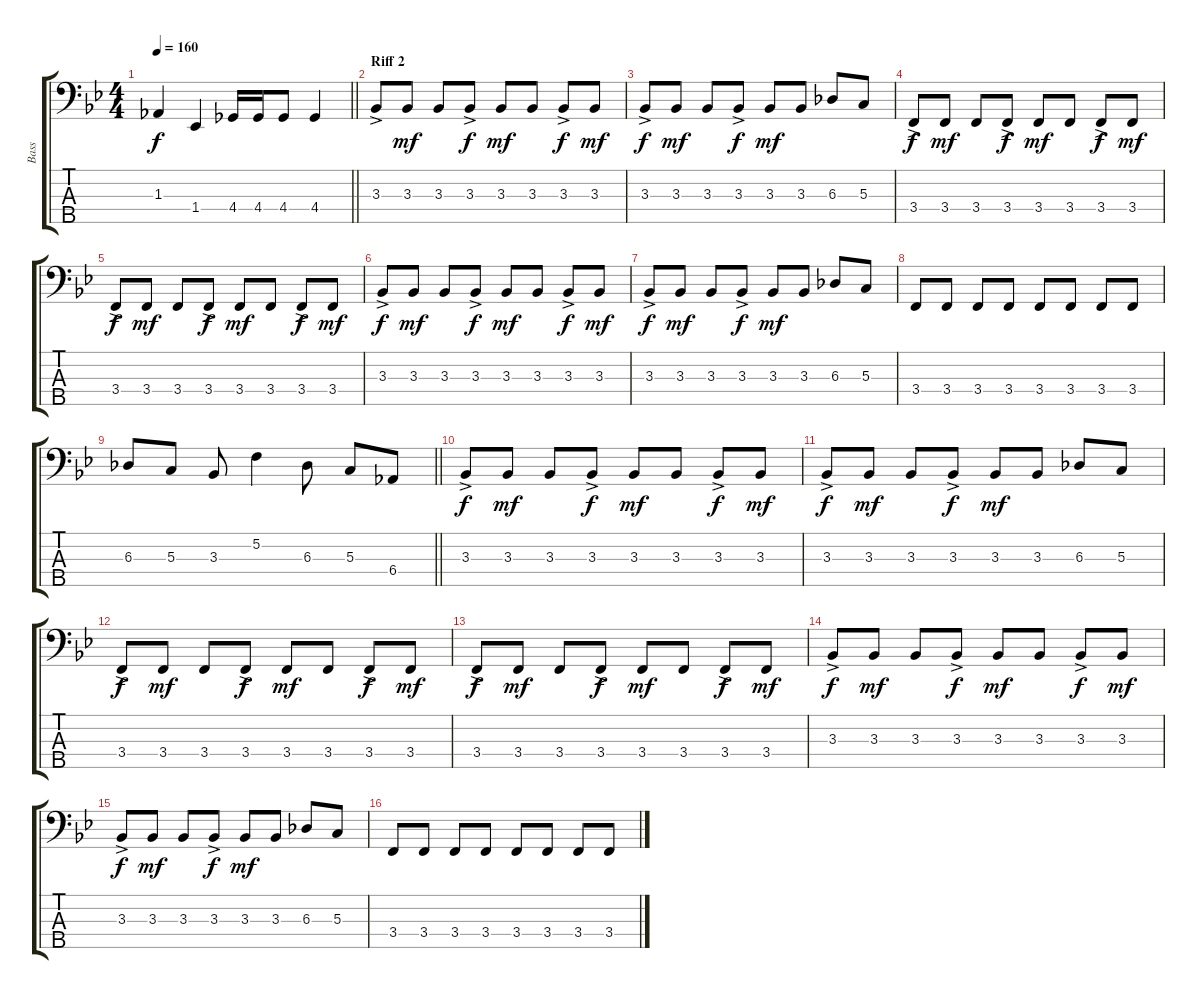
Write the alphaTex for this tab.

\track ("Bass" "Bass") {instrument electricbassfinger}
\staff {score tabs}
\tuning (F2 C2 G1 D1 A0) {hide}
\ts (4 4)
\tempo 160
\clef f4
\barLineRight lightlight
\ks bb
1.3.4{dy f} 1.4.4 4.4.16 4.4.16 4.4.8 4.4.4 |
\section ("" "Riff 2")
3.3{ac}.8 3.3.8{dy mf} 3.3.8 3.3{ac}.8{dy f} 3.3.8{dy mf} 3.3.8 3.3{ac}.8{dy f} 3.3.8{dy mf} |
3.3{ac}.8{dy f} 3.3.8{dy mf} 3.3.8 3.3{ac}.8{dy f} 3.3.8{dy mf} 3.3.8 6.3.8 5.3.8 |
3.4{ac}.8{dy f} 3.4.8{dy mf} 3.4.8 3.4{ac}.8{dy f} 3.4.8{dy mf} 3.4.8 3.4{ac}.8{dy f} 3.4.8{dy mf} |
3.4{ac}.8{dy f} 3.4.8{dy mf} 3.4.8 3.4{ac}.8{dy f} 3.4.8{dy mf} 3.4.8 3.4{ac}.8{dy f} 3.4.8{dy mf} |
3.3{ac}.8{dy f} 3.3.8{dy mf} 3.3.8 3.3{ac}.8{dy f} 3.3.8{dy mf} 3.3.8 3.3{ac}.8{dy f} 3.3.8{dy mf} |
3.3{ac}.8{dy f} 3.3.8{dy mf} 3.3.8 3.3{ac}.8{dy f} 3.3.8{dy mf} 3.3.8 6.3.8 5.3.8 |
3.4.8 3.4.8 3.4.8 3.4.8 3.4.8 3.4.8 3.4.8 3.4.8 |
\barLineRight lightlight
6.3.8 5.3.8 3.3.8 5.2.4 6.3.8 5.3.8 6.4.8 |
3.3{ac}.8{dy f} 3.3.8{dy mf} 3.3.8 3.3{ac}.8{dy f} 3.3.8{dy mf} 3.3.8 3.3{ac}.8{dy f} 3.3.8{dy mf} |
3.3{ac}.8{dy f} 3.3.8{dy mf} 3.3.8 3.3{ac}.8{dy f} 3.3.8{dy mf} 3.3.8 6.3.8 5.3.8 |
3.4{ac}.8{dy f} 3.4.8{dy mf} 3.4.8 3.4{ac}.8{dy f} 3.4.8{dy mf} 3.4.8 3.4{ac}.8{dy f} 3.4.8{dy mf} |
3.4{ac}.8{dy f} 3.4.8{dy mf} 3.4.8 3.4{ac}.8{dy f} 3.4.8{dy mf} 3.4.8 3.4{ac}.8{dy f} 3.4.8{dy mf} |
3.3{ac}.8{dy f} 3.3.8{dy mf} 3.3.8 3.3{ac}.8{dy f} 3.3.8{dy mf} 3.3.8 3.3{ac}.8{dy f} 3.3.8{dy mf} |
3.3{ac}.8{dy f} 3.3.8{dy mf} 3.3.8 3.3{ac}.8{dy f} 3.3.8{dy mf} 3.3.8 6.3.8 5.3.8 |
3.4.8 3.4.8 3.4.8 3.4.8 3.4.8 3.4.8 3.4.8 3.4.8
